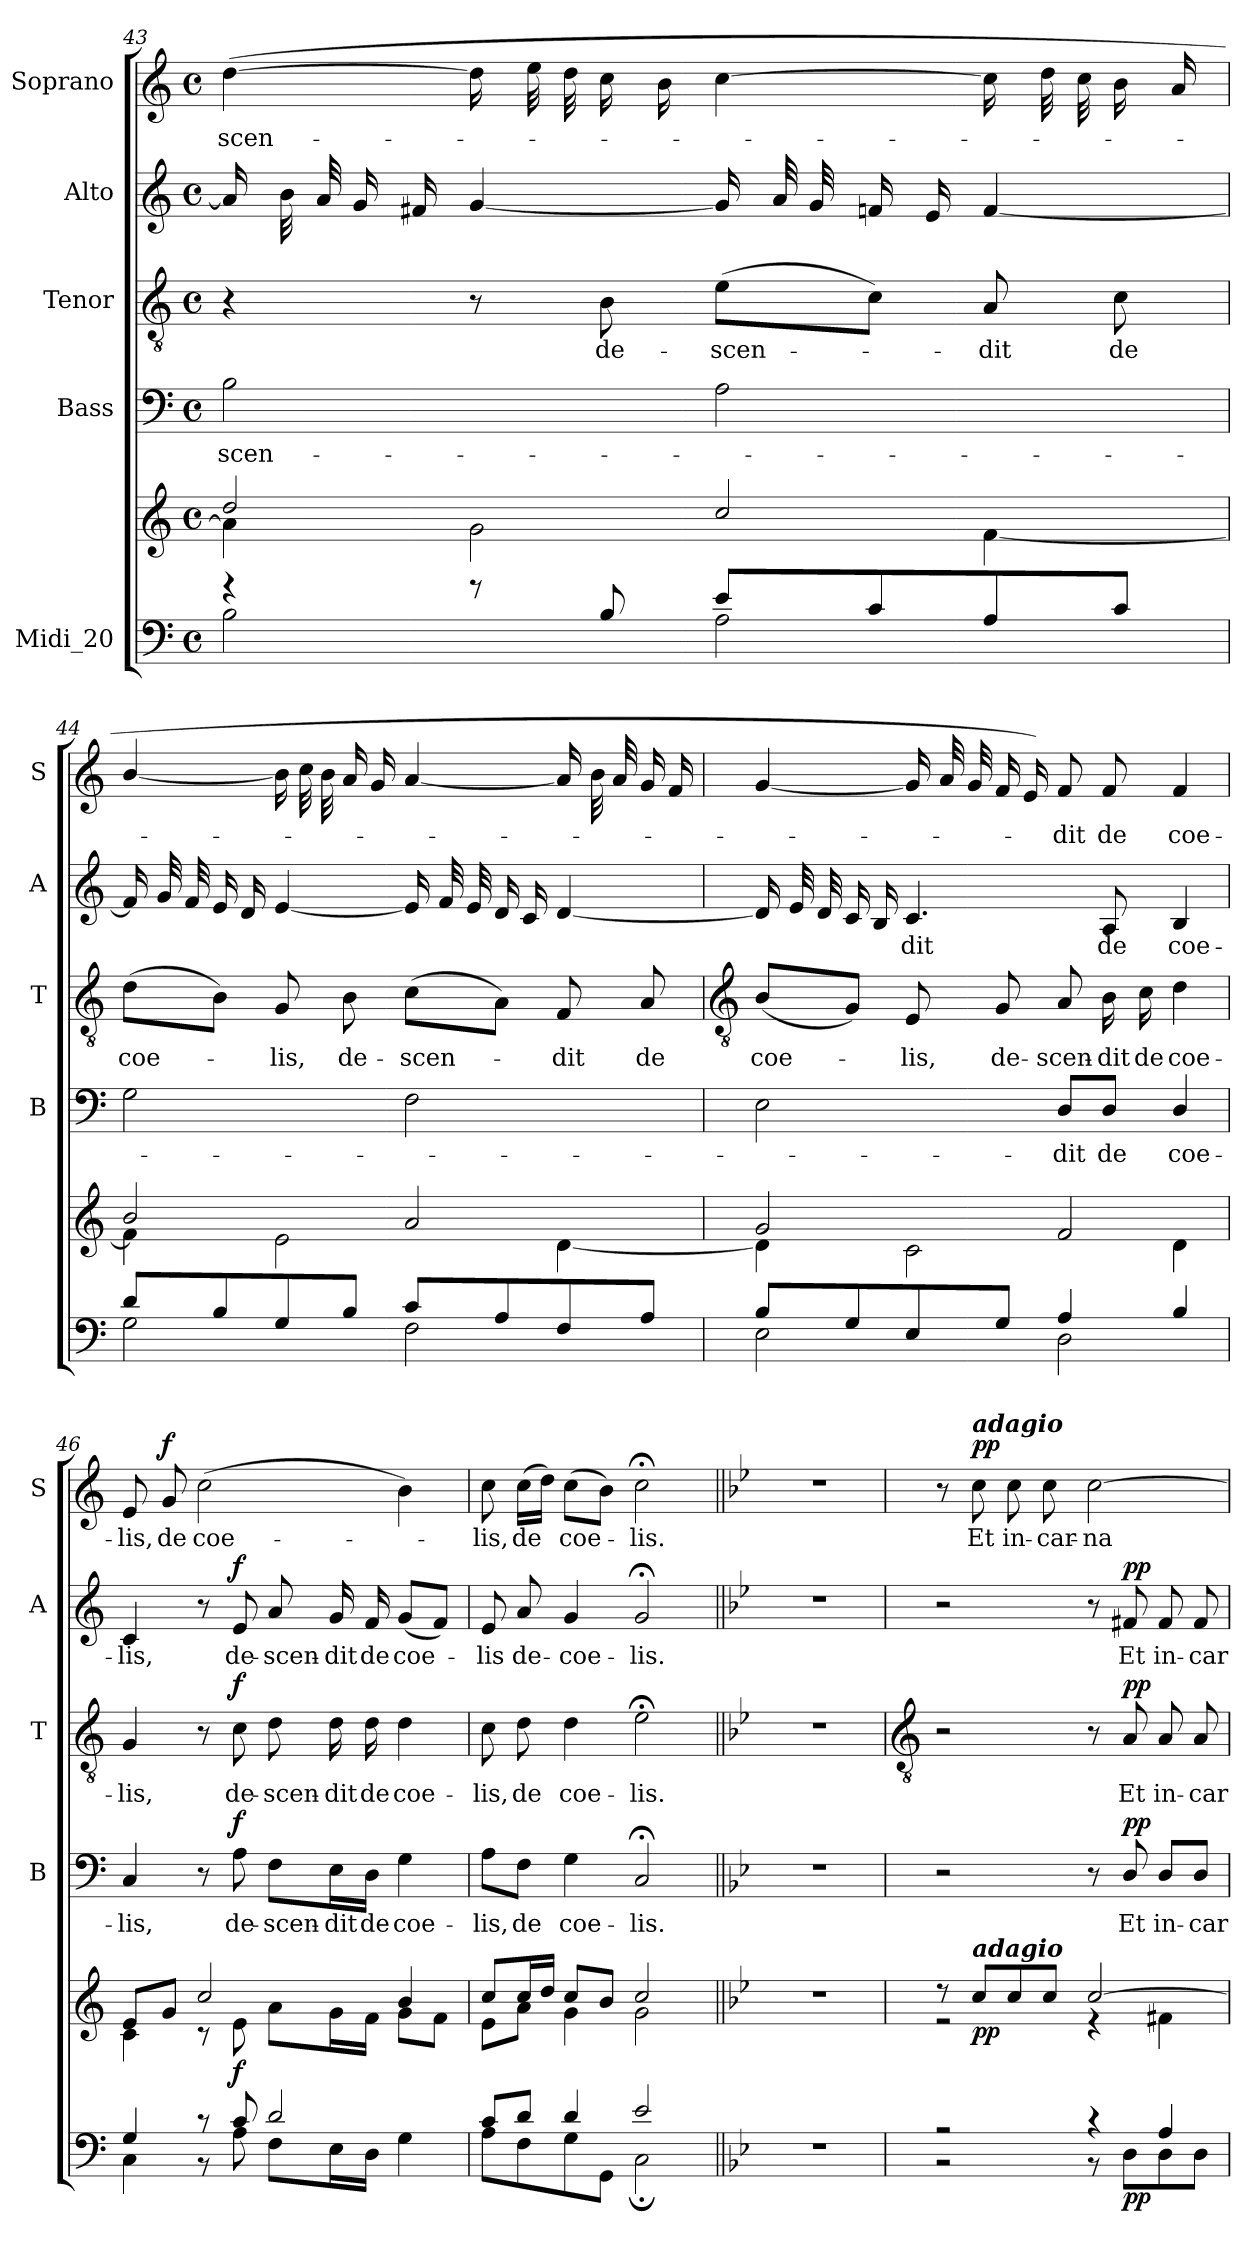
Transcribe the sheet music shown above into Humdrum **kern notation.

**kern	**kern	**dynam	**kern	**text	**dynam	**kern	**text	**dynam	**kern	**text	**dynam	**kern	**text	**dynam
*part5	*part5	*part5	*part4	*part4	*part4	*part3	*part3	*part3	*part2	*part2	*part2	*part1	*part1	*part1
*staff6	*staff5	*staff5/6	*staff4	*staff4	*staff4	*staff3	*staff3	*staff3	*staff2	*staff2	*staff2	*staff1	*staff1	*staff1
*I"Midi_20	*	*	*I"Bass	*	*	*I"Tenor	*	*	*I"Alto	*	*	*I"Soprano	*	*
*	*	*	*I'B	*	*	*I'T	*	*	*I'A	*	*	*I'S	*	*
*clefF4	*clefG2	*	*clefF4	*	*	*clefGv2	*	*	*clefG2	*	*	*clefG2	*	*
*k[]	*k[]	*	*k[]	*	*	*k[]	*	*	*k[]	*	*	*k[]	*	*
*C:	*C:	*	*C:	*	*	*C:	*	*	*C:	*	*	*C:	*	*
*M4/4	*M4/4	*	*M4/4	*	*	*M4/4	*	*	*M4/4	*	*	*M4/4	*	*
*met(c)	*met(c)	*	*met(c)	*	*	*met(c)	*	*	*met(c)	*	*	*met(c)	*	*
=43	=43	=43	=43	=43	=43	=43	=43	=43	=43	=43	=43	=43	=43	=43
*^	*^	*	*	*	*	*	*	*	*	*	*	*	*	*
!	!	!	!	!	!	!LO:LY:b	!	!	!	!	!	!	!	!	!LO:LY:b	!
4r	2B\	2dd/	4a\]	.	2B	scen-	.	4r	.	.	16aLL]	.	.	(<[4dd	-scen-	.
.	.	.	.	.	.	.	.	.	.	.	32bL	.	.	.	.	.
.	.	.	.	.	.	.	.	.	.	.	32a	.	.	.	.	.
.	.	.	.	.	.	.	.	.	.	.	16g	.	.	.	.	.
.	.	.	.	.	.	.	.	.	.	.	16f#XJJ	.	.	.	.	.
8r	.	.	2g\	.	.	.	.	8r	.	.	[4g	.	.	16ddLL]	.	.
.	.	.	.	.	.	.	.	.	.	.	.	.	.	32eeL	.	.
.	.	.	.	.	.	.	.	.	.	.	.	.	.	32dd	.	.
!	!	!	!	!	!	!	!	!	!LO:LY:b	!	!	!	!	!	!	!
8B/	.	.	.	.	.	.	.	8B	de-	.	.	.	.	16cc	.	.
.	.	.	.	.	.	.	.	.	.	.	.	.	.	16bJJ	.	.
!	!	!	!	!	!	!	!	!	!LO:LY:b	!	!	!	!	!	!	!
8e/L	2A\	2cc/	.	.	2A	.	.	(>8eL	-scen-	.	16gLL]	.	.	[4cc	.	.
.	.	.	.	.	.	.	.	.	.	.	32aL	.	.	.	.	.
.	.	.	.	.	.	.	.	.	.	.	32g	.	.	.	.	.
8c/	.	.	.	.	.	.	.	8cJ)	.	.	16fn	.	.	.	.	.
.	.	.	.	.	.	.	.	.	.	.	16eJJ	.	.	.	.	.
!	!	!	!	!	!	!	!	!	!LO:LY:b	!	!	!	!	!	!	!
8A/	.	.	[4f\	.	.	.	.	8A	dit	.	[4f	.	.	16ccLL]	.	.
.	.	.	.	.	.	.	.	.	.	.	.	.	.	32ddL	.	.
.	.	.	.	.	.	.	.	.	.	.	.	.	.	32cc	.	.
!	!	!	!	!	!	!	!	!	!LO:LY:b	!	!	!	!	!	!	!
8c/J	.	.	.	.	.	.	.	8c	de	.	.	.	.	16b	.	.
.	.	.	.	.	.	.	.	.	.	.	.	.	.	16aJJ	.	.
=44	=44	=44	=44	=44	=44	=44	=44	=44	=44	=44	=44	=44	=44	=44	=44	=44
!	!	!	!	!	!	!	!	!	!LO:LY:b	!	!	!	!	!	!	!
8d/L	2G\	2b/	4f\]	.	2G	.	.	(>8dL	coe-	.	16fLL]	.	.	[4b/	.	.
.	.	.	.	.	.	.	.	.	.	.	32gL	.	.	.	.	.
.	.	.	.	.	.	.	.	.	.	.	32f	.	.	.	.	.
8B/	.	.	.	.	.	.	.	8BJ)	.	.	16e	.	.	.	.	.
.	.	.	.	.	.	.	.	.	.	.	16dJJ	.	.	.	.	.
!	!	!	!	!	!	!	!	!	!LO:LY:b	!	!	!	!	!	!	!
8G/	.	.	2e\	.	.	.	.	8G	lis,	.	[4e	.	.	16bLL]	.	.
.	.	.	.	.	.	.	.	.	.	.	.	.	.	32ccL	.	.
.	.	.	.	.	.	.	.	.	.	.	.	.	.	32b	.	.
!	!	!	!	!	!	!	!	!	!LO:LY:b	!	!	!	!	!	!	!
8B/J	.	.	.	.	.	.	.	8B	de-	.	.	.	.	16a	.	.
.	.	.	.	.	.	.	.	.	.	.	.	.	.	16gJJ	.	.
!	!	!	!	!	!	!	!	!	!LO:LY:b	!	!	!	!	!	!	!
8c/L	2F\	2a/	.	.	2F	.	.	(>8cL	-scen-	.	16eLL]	.	.	[4a	.	.
.	.	.	.	.	.	.	.	.	.	.	32fL	.	.	.	.	.
.	.	.	.	.	.	.	.	.	.	.	32e	.	.	.	.	.
8A/	.	.	.	.	.	.	.	8AJ)	.	.	16d	.	.	.	.	.
.	.	.	.	.	.	.	.	.	.	.	16cJJ	.	.	.	.	.
!	!	!	!	!	!	!	!	!	!LO:LY:b	!	!	!	!	!	!	!
8F/	.	.	[4d\	.	.	.	.	8F	dit	.	[4d	.	.	16aLL]	.	.
.	.	.	.	.	.	.	.	.	.	.	.	.	.	32bL	.	.
.	.	.	.	.	.	.	.	.	.	.	.	.	.	32a	.	.
!	!	!	!	!	!	!	!	!	!LO:LY:b	!	!	!	!	!	!	!
8A/J	.	.	.	.	.	.	.	8A	de	.	.	.	.	16g	.	.
.	.	.	.	.	.	.	.	.	.	.	.	.	.	16fJJ	.	.
!!LO:LB:g=z
=45	=45	=45	=45	=45	=45	=45	=45	=45	=45	=45	=45	=45	=45	=45	=45	=45
*	*	*	*	*	*	*	*	*clefGv2	*	*	*	*	*	*	*	*
!	!	!	!	!	!	!	!	!	!LO:LY:b	!	!	!	!	!	!	!
8B/L	2E\	2g/	4d\]	.	2E	.	.	(<8BL	coe-	.	16dLL]	.	.	[4g	.	.
.	.	.	.	.	.	.	.	.	.	.	32eL	.	.	.	.	.
.	.	.	.	.	.	.	.	.	.	.	32d	.	.	.	.	.
8G/	.	.	.	.	.	.	.	8GJ)	.	.	16c	.	.	.	.	.
.	.	.	.	.	.	.	.	.	.	.	16BJJ	.	.	.	.	.
!	!	!	!	!	!	!	!	!	!LO:LY:b	!	!	!LO:LY:b	!	!	!	!
8E/	.	.	2c\	.	.	.	.	8E	lis,	.	4.c	dit	.	16gLL]	.	.
.	.	.	.	.	.	.	.	.	.	.	.	.	.	32aL	.	.
.	.	.	.	.	.	.	.	.	.	.	.	.	.	32g	.	.
!	!	!	!	!	!	!	!	!	!LO:LY:b	!	!	!	!	!	!	!
8G/J	.	.	.	.	.	.	.	8G	de-	.	.	.	.	16f	.	.
.	.	.	.	.	.	.	.	.	.	.	.	.	.	16eJJ)	.	.
!	!	!	!	!	!	!LO:LY:b	!	!	!LO:LY:b	!	!	!	!	!	!LO:LY:b	!
4A/	2D\	2f/	.	.	8D/L	dit	.	8A	-scen-	.	.	.	.	8f	dit	.
!	!	!	!	!	!	!LO:LY:b	!	!	!LO:LY:b	!	!	!LO:LY:b	!	!	!LO:LY:b	!
.	.	.	.	.	8D/J	de	.	16B	-dit	.	8A	de	.	8f	de	.
!	!	!	!	!	!	!	!	!	!LO:LY:b	!	!	!	!	!	!	!
.	.	.	.	.	.	.	.	16c	de	.	.	.	.	.	.	.
!	!	!	!	!	!	!LO:LY:b	!	!	!LO:LY:b	!	!	!LO:LY:b	!	!	!LO:LY:b	!
4B/	.	.	4d\	.	4D/	coe-	.	4d	coe-	.	4B	coe-	.	4f	coe-	.
=46	=46	=46	=46	=46	=46	=46	=46	=46	=46	=46	=46	=46	=46	=46	=46	=46
!	!	!	!	!	!	!LO:LY:b	!	!	!LO:LY:b	!	!	!LO:LY:b	!	!	!LO:LY:b	!
4G/	4C\	8e/L	4c\	.	4C	-lis,	.	4G	-lis,	.	4c	-lis,	.	8e	-lis,	.
!	!	!	!	!	!	!	!	!	!	!	!	!	!	!	!LO:LY:b	!LO:DY:b
.	.	8g/J	.	.	.	.	.	.	.	.	.	.	.	8g	de	f
!	!	!	!	!	!	!	!	!	!	!	!	!	!	!	!LO:LY:b	!
8r	8r	2cc/	8r	.	8r	.	.	8r	.	.	8r	.	.	(>2cc	coe-	.
!	!	!	!	!LO:DY:a=2	!	!LO:LY:b	!LO:DY:b	!	!LO:LY:b	!LO:DY:b	!	!LO:LY:b	!LO:DY:b	!	!	!
8c/	8A\	.	8e\	f	8A	de-	f	8c	de-	f	8e	de-	f	.	.	.
!	!	!	!	!	!	!LO:LY:b	!	!	!LO:LY:b	!	!	!LO:LY:b	!	!	!	!
2d/	8F\L	.	8a\L	.	8F\L	-scen-	.	8d	-scen-	.	8a	-scen-	.	.	.	.
!	!	!	!	!	!	!LO:LY:b	!	!	!LO:LY:b	!	!	!LO:LY:b	!	!	!	!
.	16E\L	.	16g\L	.	16E\L	-dit	.	16d	-dit	.	16g	-dit	.	.	.	.
!	!	!	!	!	!	!LO:LY:b	!	!	!LO:LY:b	!	!	!LO:LY:b	!	!	!	!
.	16D\JJ	.	16f\JJ	.	16D\JJ	de	.	16d	de	.	16f	de	.	.	.	.
!	!	!	!	!	!	!LO:LY:b	!	!	!LO:LY:b	!	!	!LO:LY:b	!	!	!	!
.	4G\	4b/	8g\L	.	4G	coe-	.	4d	coe-	.	(<8gL	coe-	.	4b)	.	.
.	.	.	8f\J	.	.	.	.	.	.	.	8fJ)	.	.	.	.	.
=47	=47	=47	=47	=47	=47	=47	=47	=47	=47	=47	=47	=47	=47	=47	=47	=47
!	!	!	!	!	!	!LO:LY:b	!	!	!LO:LY:b	!	!	!LO:LY:b	!	!	!LO:LY:b	!
8c/L	8A\L	8cc/L	8e\L	.	8A\L	-lis,	.	8c	-lis,	.	8e	lis	.	8cc	lis,	.
!	!	!	!	!	!	!LO:LY:b	!	!	!LO:LY:b	!	!	!LO:LY:b	!	!	!LO:LY:b	!
8d/J	8F\	16cc/L	8a\J	.	8F\J	de	.	8d	de	.	8a	de-	.	(>16ccLL	de	.
.	.	16dd/JJ	.	.	.	.	.	.	.	.	.	.	.	16ddJJ)	.	.
!	!	!	!	!	!	!LO:LY:b	!	!	!LO:LY:b	!	!	!LO:LY:b	!	!	!LO:LY:b	!
4d/	8G\	8cc/L	4g\	.	4G	coe-	.	4d	coe-	.	4g	-coe-	.	(>8ccL	coe-	.
.	8GG\J	8b/J	.	.	.	.	.	.	.	.	.	.	.	8bJ)	.	.
!	!	!	!	!	!	!LO:LY:b	!	!	!LO:LY:b	!	!	!LO:LY:b	!	!	!LO:LY:b	!
2e/	2C;\	2cc/	2g\	.	2C;<	-lis.	.	2e;<	-lis.	.	2g;<	-lis.	.	2cc;<	lis.	.
*v	*v	*	*	*	*	*	*	*	*	*	*	*	*	*	*	*
*	*v	*v	*	*	*	*	*	*	*	*	*	*	*	*	*
=48||	=48||	=48||	=48||	=48||	=48||	=48||	=48||	=48||	=48||	=48||	=48||	=48||	=48||	=48||
*k[b-e-]	*k[b-e-]	*	*k[b-e-]	*	*	*k[b-e-]	*	*	*k[b-e-]	*	*	*k[b-e-]	*	*
*B-:	*B-:	*	*B-:	*	*	*B-:	*	*	*B-:	*	*	*B-:	*	*
1r	1r	.	1r	.	.	1r	.	.	1r	.	.	1r	.	.
!!LO:LB:g=z
=49	=49	=49	=49	=49	=49	=49	=49	=49	=49	=49	=49	=49	=49	=49
*	*	*	*	*	*	*clefGv2	*	*	*	*	*	*	*	*
*^	*^	*	*	*	*	*	*	*	*	*	*	*	*	*
2r	2r	8r	2r	.	2r	.	.	2r	.	.	2r	.	.	8r	.	.
!	!	!	!	!	!	!	!	!	!	!	!	!	!	!LO:TX:a:Bi:t=adagio	!	!
!	!	!LO:TX:a:Bi:t=adagio	!	!	!	!	!	!	!	!	!	!	!	!	!	!
!	!	!	!	!LO:DY:b	!	!	!	!	!	!	!	!	!	!	!LO:LY:b	!LO:DY:b
.	.	8cc/L	.	pp	.	.	.	.	.	.	.	.	.	8cc	Et	pp
!	!	!	!	!	!	!	!	!	!	!	!	!	!	!	!LO:LY:b	!
.	.	8cc/	.	.	.	.	.	.	.	.	.	.	.	8cc	in-	.
!	!	!	!	!	!	!	!	!	!	!	!	!	!	!	!LO:LY:b	!
.	.	8cc/J	.	.	.	.	.	.	.	.	.	.	.	8cc	-car-	.
!	!	!	!	!	!	!	!	!	!	!	!	!	!	!	!LO:LY:b	!
4r	8r	[2cc/	4r	.	8r	.	.	8r	.	.	8r	.	.	[2cc	-na-	.
!	!	!	!	!LO:DY:b=2	!	!LO:LY:b	!LO:DY:b	!	!LO:LY:b	!LO:DY:b	!	!LO:LY:b	!LO:DY:b	!	!	!
.	8D\L	.	.	pp	8D/	Et	pp	8A	Et	pp	8f#X	Et	pp	.	.	.
!	!	!	!	!	!	!LO:LY:b	!	!	!LO:LY:b	!	!	!LO:LY:b	!	!	!	!
4A/	8D\	.	4f#X\	.	8D/L	in-	.	8A	in-	.	8f#	in-	.	.	.	.
!	!	!	!	!	!	!LO:LY:b	!	!	!LO:LY:b	!	!	!LO:LY:b	!	!	!	!
.	8D\J	.	.	.	8D/J	-car-	.	8A	-car-	.	8f#	-car-	.	.	.	.
*v	*v	*	*	*	*	*	*	*	*	*	*	*	*	*	*	*
*	*v	*v	*	*	*	*	*	*	*	*	*	*	*	*	*
=	=	=	=	=	=	=	=	=	=	=	=	=	=	=
*-	*-	*-	*-	*-	*-	*-	*-	*-	*-	*-	*-	*-	*-	*-
